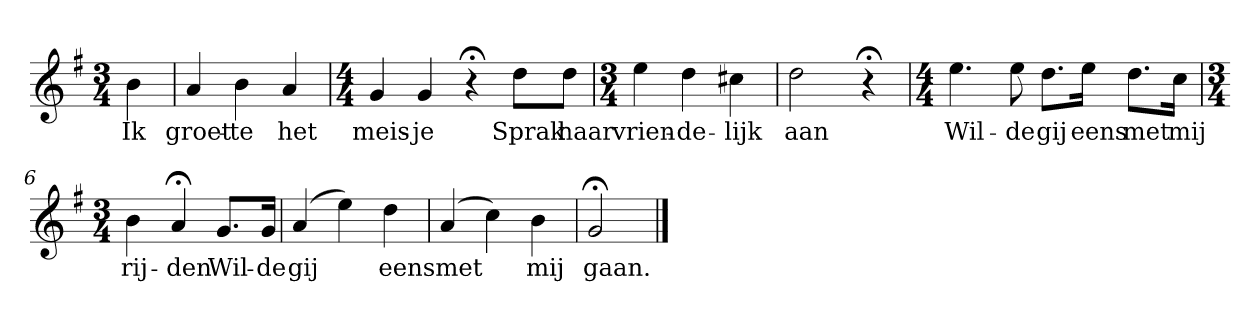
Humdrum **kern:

**kern	**text
*part1	*part1
*staff1	*staff1
*k[f#]	*
*G:	*
*M3/4	*
*MM120	*
=	=
4b	Ik
=1	=1
4a	groet-
4b	-te
4a	het
=2	=2
*M4/4	*
4g	meis-
4g	-je
4r;<	.
8ddL	Sprak
8ddJ	haar
=3	=3
*M3/4	*
4ee	vrien-
4dd	-de-
4cc#X	-lijk
=4	=4
2dd	aan
4r;<	.
=5	=5
*M4/4	*
4.ee	Wil-
8ee	-de
8.ddL	gij
16eeJk	eens
8.ddL	met
16ccJk	mij
=6	=6
*M3/4	*
4b	rij-
4a;<	-den
8.gL	Wil-
16gJk	-de
=7	=7
(4a	gij
4ee)	.
4dd	eens
=8	=8
(4a	met
4cc)	.
4b	mij
=9	=9
2g;<	gaan.
==	==
*-	*-
